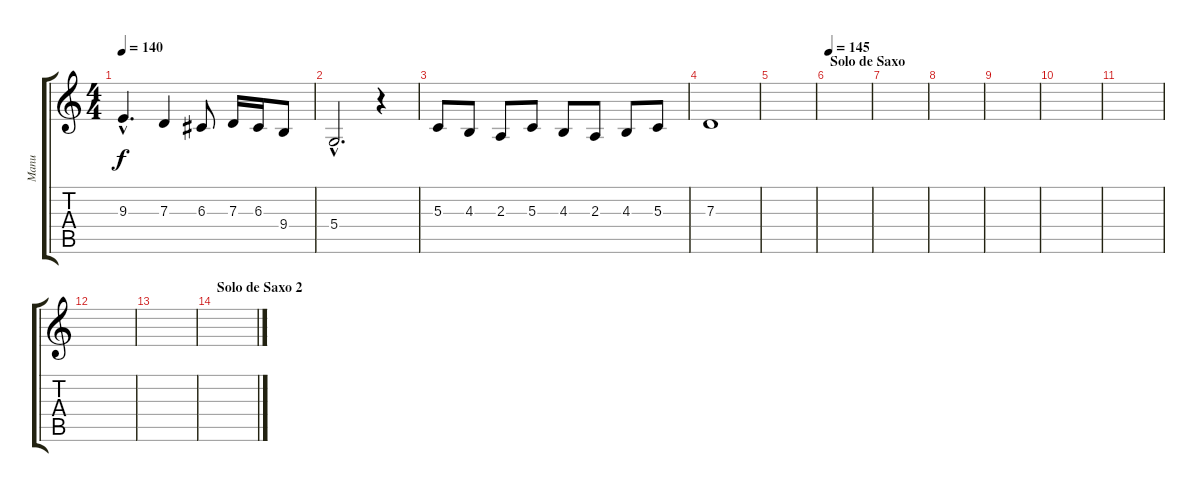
\track ("Manu" "Manu") {instrument altosax}
\staff {score tabs}
\tuning (E4 B3 G3 D3 A2 E2) {hide}
\ts (4 4)
\tempo 140
\clef g2
\ks c
9.3{hac}.4{d dy f} 7.3.4 6.3.8 7.3.16 6.3.16 9.4.8 |
5.4{hac}.2{d} r.4 |
5.3.8 4.3.8 2.3.8 5.3.8 4.3.8 2.3.8 4.3.8 5.3.8 |
7.3.1 |
|
\section ("" "Solo de Saxo")
\tempo 145
|
|
|
|
|
|
|
|
\section ("" "Solo de Saxo 2")
